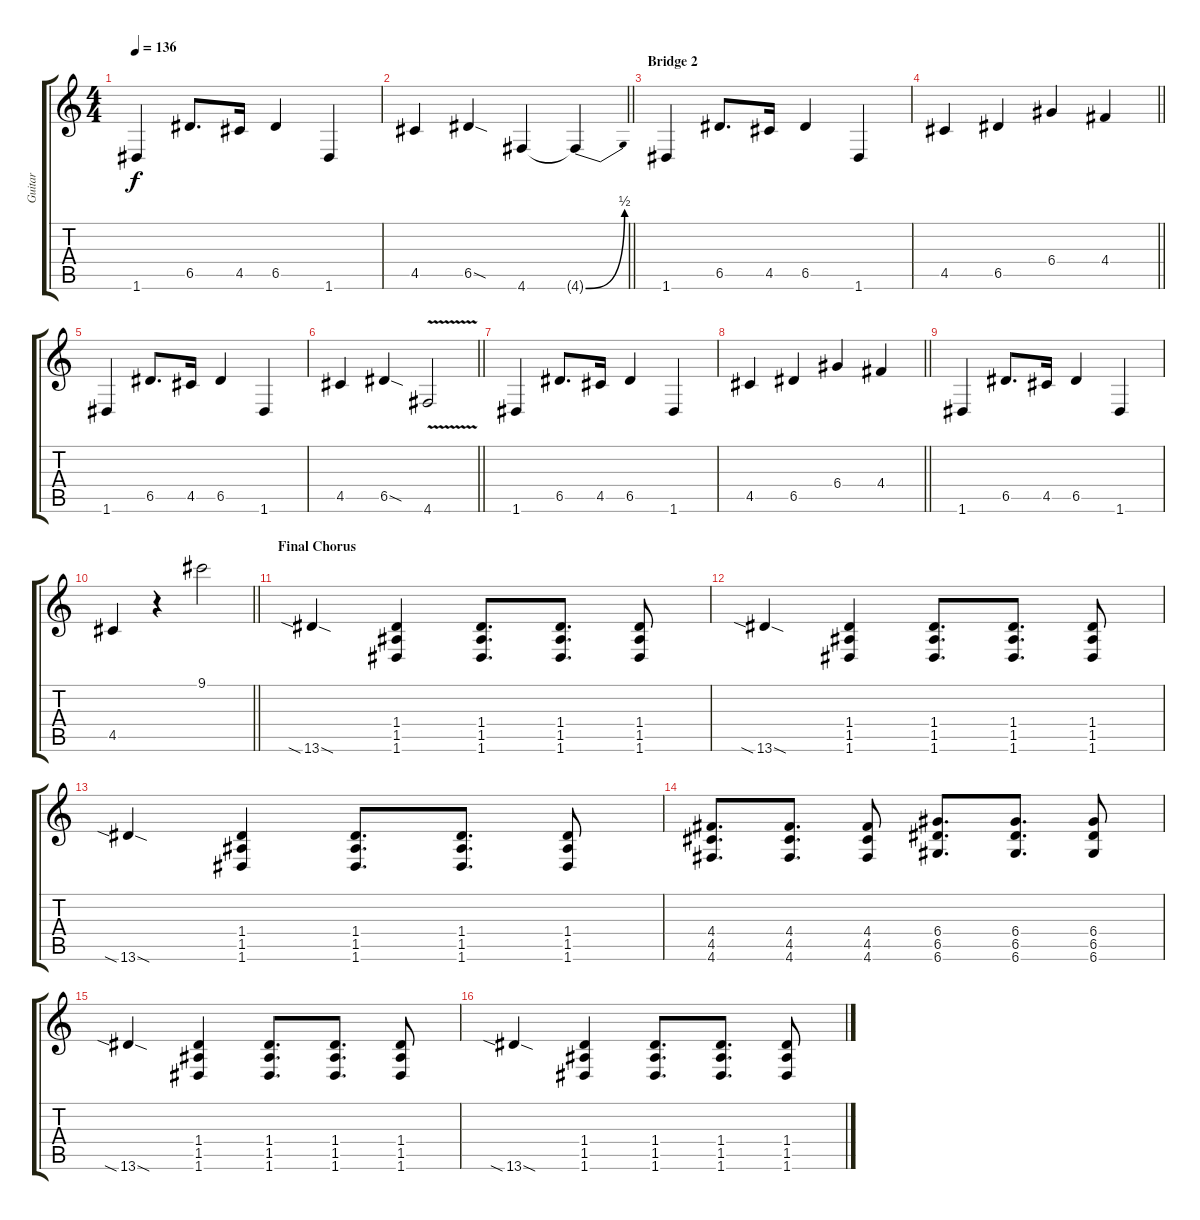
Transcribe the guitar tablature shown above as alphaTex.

\track ("Guitar" "Guitar") {instrument distortionguitar}
\staff {score tabs}
\tuning (E4 B3 G3 D3 A2 D2) {hide}
\ts (4 4)
\tempo 136
\clef g2
\ks c
1.6.4{dy f} 6.5.8{d} 4.5.16 6.5.4 1.6.4 |
\barLineRight lightlight
4.5.4 6.5{sod}.4 4.6.4 4.6{be (bend 0 0 60 2) t}.4 |
\section ("" "Bridge 2")
1.6.4 6.5.8{d} 4.5.16 6.5.4 1.6.4 |
\barLineRight lightlight
4.5.4 6.5.4 6.4.4 4.4.4 |
1.6.4 6.5.8{d} 4.5.16 6.5.4 1.6.4 |
\barLineRight lightlight
4.5.4 6.5{sod}.4 4.6{v}.2 |
1.6.4 6.5.8{d} 4.5.16 6.5.4 1.6.4 |
\barLineRight lightlight
4.5.4 6.5.4 6.4.4 4.4.4 |
1.6.4 6.5.8{d} 4.5.16 6.5.4 1.6.4 |
\barLineRight lightlight
4.5.4 r.4 9.1.2 |
\section ("" "Final Chorus")
13.6{sia sod}.4 (1.4 1.5 1.6).4 (1.4 1.5 1.6).8{d} (1.4 1.5 1.6).8{d} (1.4 1.5 1.6).8 |
13.6{sia sod}.4 (1.4 1.5 1.6).4 (1.4 1.5 1.6).8{d} (1.4 1.5 1.6).8{d} (1.4 1.5 1.6).8 |
13.6{sia sod}.4 (1.4 1.5 1.6).4 (1.4 1.5 1.6).8{d} (1.4 1.5 1.6).8{d} (1.4 1.5 1.6).8 |
(4.4 4.5 4.6).8{d} (4.4 4.5 4.6).8{d} (4.4 4.5 4.6).8 (6.4 6.5 6.6).8{d} (6.4 6.5 6.6).8{d} (6.4 6.5 6.6).8 |
13.6{sia sod}.4 (1.4 1.5 1.6).4 (1.4 1.5 1.6).8{d} (1.4 1.5 1.6).8{d} (1.4 1.5 1.6).8 |
13.6{sia sod}.4 (1.4 1.5 1.6).4 (1.4 1.5 1.6).8{d} (1.4 1.5 1.6).8{d} (1.4 1.5 1.6).8
